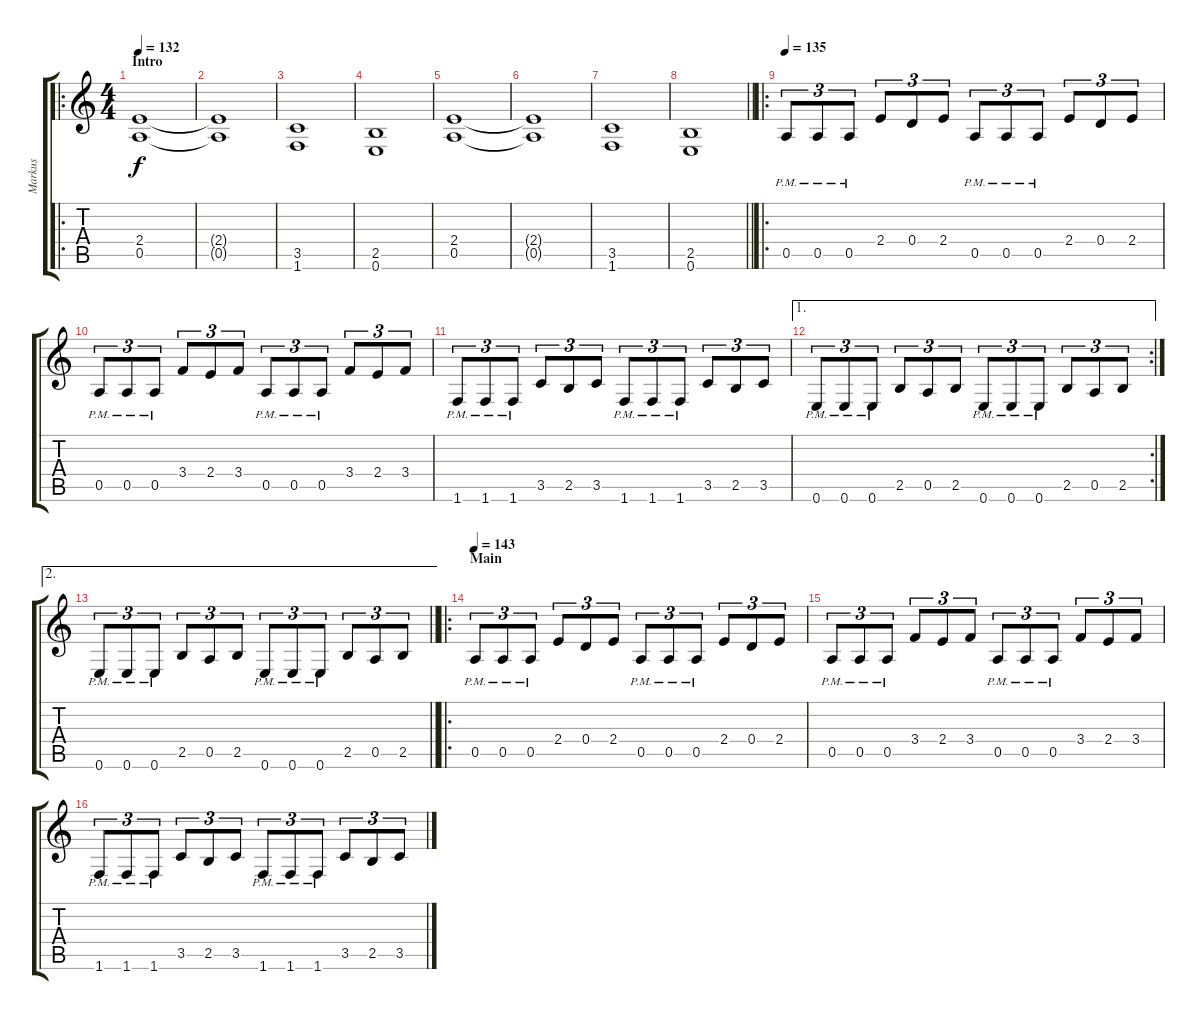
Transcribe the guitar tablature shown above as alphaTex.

\track ("Markus" "Markus") {instrument distortionguitar}
\staff {score tabs}
\tuning (E4 B3 G3 D3 A2 E2) {hide}
\ro
\ts (4 4)
\section ("" "Intro")
\tempo 132
\clef g2
\ks c
(2.4 0.5).1{dy f instrument distortionguitar} |
(2.4{t} 0.5{t}).1 |
(3.5 1.6).1 |
(2.5 0.6).1 |
(2.4 0.5).1 |
(2.4{t} 0.5{t}).1 |
(3.5 1.6).1 |
\barLineRight lightlight
(2.5 0.6).1 |
\ro
\section ("" "")
\tempo 135
0.5{pm}.8{tu (3 2)} 0.5{pm}.8{tu (3 2)} 0.5{pm}.8{tu (3 2)} 2.4.8{tu (3 2)} 0.4.8{tu (3 2)} 2.4.8{tu (3 2)} 0.5{pm}.8{tu (3 2)} 0.5{pm}.8{tu (3 2)} 0.5{pm}.8{tu (3 2)} 2.4.8{tu (3 2)} 0.4.8{tu (3 2)} 2.4.8{tu (3 2)} |
0.5{pm}.8{tu (3 2)} 0.5{pm}.8{tu (3 2)} 0.5{pm}.8{tu (3 2)} 3.4.8{tu (3 2)} 2.4.8{tu (3 2)} 3.4.8{tu (3 2)} 0.5{pm}.8{tu (3 2)} 0.5{pm}.8{tu (3 2)} 0.5{pm}.8{tu (3 2)} 3.4.8{tu (3 2)} 2.4.8{tu (3 2)} 3.4.8{tu (3 2)} |
1.6{pm}.8{tu (3 2)} 1.6{pm}.8{tu (3 2)} 1.6{pm}.8{tu (3 2)} 3.5.8{tu (3 2)} 2.5.8{tu (3 2)} 3.5.8{tu (3 2)} 1.6{pm}.8{tu (3 2)} 1.6{pm}.8{tu (3 2)} 1.6{pm}.8{tu (3 2)} 3.5.8{tu (3 2)} 2.5.8{tu (3 2)} 3.5.8{tu (3 2)} |
\ae 1
\rc 2
0.6{pm}.8{tu (3 2)} 0.6{pm}.8{tu (3 2)} 0.6{pm}.8{tu (3 2)} 2.5.8{tu (3 2)} 0.5.8{tu (3 2)} 2.5.8{tu (3 2)} 0.6{pm}.8{tu (3 2)} 0.6{pm}.8{tu (3 2)} 0.6{pm}.8{tu (3 2)} 2.5.8{tu (3 2)} 0.5.8{tu (3 2)} 2.5.8{tu (3 2)} |
\ae 2
\barLineRight lightlight
0.6{pm}.8{tu (3 2)} 0.6{pm}.8{tu (3 2)} 0.6{pm}.8{tu (3 2)} 2.5.8{tu (3 2)} 0.5.8{tu (3 2)} 2.5.8{tu (3 2)} 0.6{pm}.8{tu (3 2)} 0.6{pm}.8{tu (3 2)} 0.6{pm}.8{tu (3 2)} 2.5.8{tu (3 2)} 0.5.8{tu (3 2)} 2.5.8{tu (3 2)} |
\ro
\section ("" "Main")
\tempo 143
0.5{pm}.8{tu (3 2)} 0.5{pm}.8{tu (3 2)} 0.5{pm}.8{tu (3 2)} 2.4.8{tu (3 2)} 0.4.8{tu (3 2)} 2.4.8{tu (3 2)} 0.5{pm}.8{tu (3 2)} 0.5{pm}.8{tu (3 2)} 0.5{pm}.8{tu (3 2)} 2.4.8{tu (3 2)} 0.4.8{tu (3 2)} 2.4.8{tu (3 2)} |
0.5{pm}.8{tu (3 2)} 0.5{pm}.8{tu (3 2)} 0.5{pm}.8{tu (3 2)} 3.4.8{tu (3 2)} 2.4.8{tu (3 2)} 3.4.8{tu (3 2)} 0.5{pm}.8{tu (3 2)} 0.5{pm}.8{tu (3 2)} 0.5{pm}.8{tu (3 2)} 3.4.8{tu (3 2)} 2.4.8{tu (3 2)} 3.4.8{tu (3 2)} |
1.6{pm}.8{tu (3 2)} 1.6{pm}.8{tu (3 2)} 1.6{pm}.8{tu (3 2)} 3.5.8{tu (3 2)} 2.5.8{tu (3 2)} 3.5.8{tu (3 2)} 1.6{pm}.8{tu (3 2)} 1.6{pm}.8{tu (3 2)} 1.6{pm}.8{tu (3 2)} 3.5.8{tu (3 2)} 2.5.8{tu (3 2)} 3.5.8{tu (3 2)}
